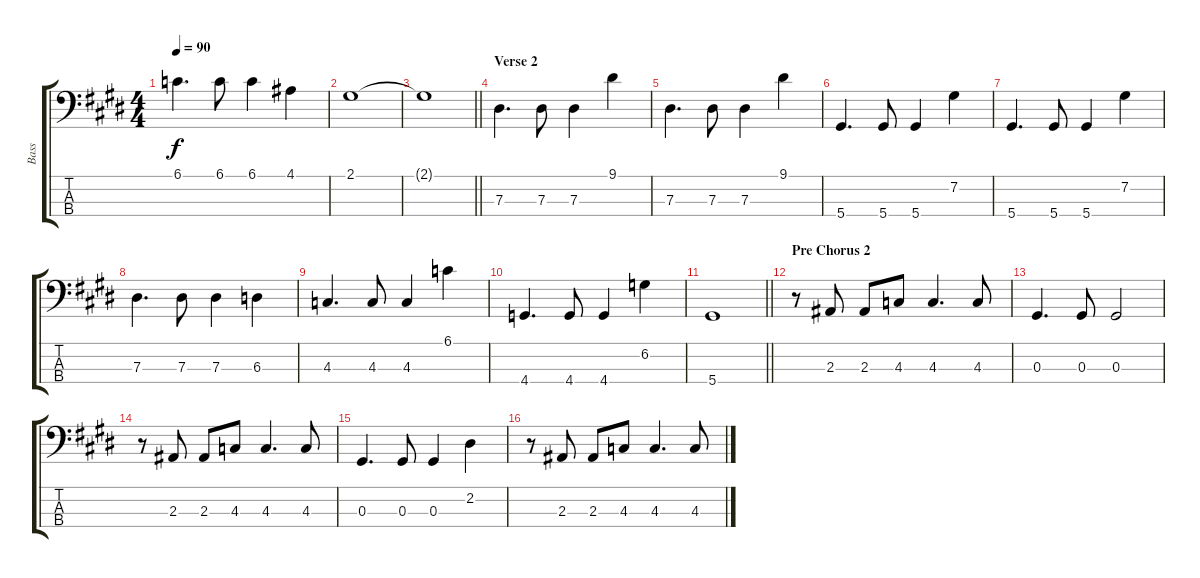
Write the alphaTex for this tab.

\track ("Bass" "Bass") {instrument electricbassfinger}
\staff {score tabs}
\tuning (Gb2 Db2 Ab1 Eb1) {hide}
\ts (4 4)
\tempo 90
\clef f4
\ks e
6.1.4{d dy f} 6.1.8 6.1.4 4.1.4 |
2.1.1 |
\barLineRight lightlight
2.1{t}.1 |
\section ("" "Verse 2")
7.3.4{d} 7.3.8 7.3.4 9.1.4 |
7.3.4{d} 7.3.8 7.3.4 9.1.4 |
5.4.4{d} 5.4.8 5.4.4 7.2.4 |
5.4.4{d} 5.4.8 5.4.4 7.2.4 |
7.3.4{d} 7.3.8 7.3.4 6.3.4 |
4.3.4{d} 4.3.8 4.3.4 6.1.4 |
4.4.4{d} 4.4.8 4.4.4 6.2.4 |
\barLineRight lightlight
5.4.1 |
\section ("" "Pre Chorus 2")
r.8 2.3.8 2.3.8 4.3.8 4.3.4{d} 4.3.8 |
0.3.4{d} 0.3.8 0.3.2 |
r.8 2.3.8 2.3.8 4.3.8 4.3.4{d} 4.3.8 |
0.3.4{d} 0.3.8 0.3.4 2.2.4 |
r.8 2.3.8 2.3.8 4.3.8 4.3.4{d} 4.3.8
